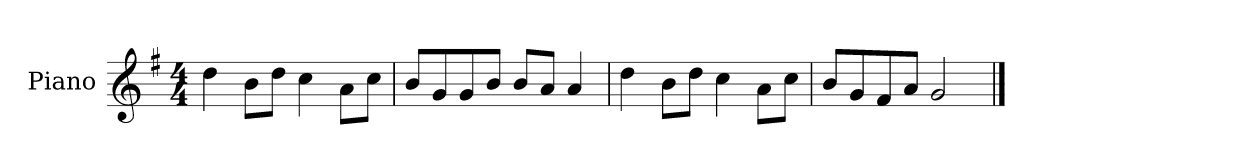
**kern
*part1
*staff1
*I"Piano
*I'P-no
*clefG2
*k[f#]
*M4/4
*MM90
=1
4dd\
8b\L
8dd\J
4cc\
8a\L
8cc\J
=2
8b/L
8g/
8g/
8b/J
8b/L
8a/J
4a/
=3
4dd\
8b\L
8dd\J
4cc\
8a\L
8cc\J
=4
8b/L
8g/
8f#/
8a/J
2g/
==
*-
